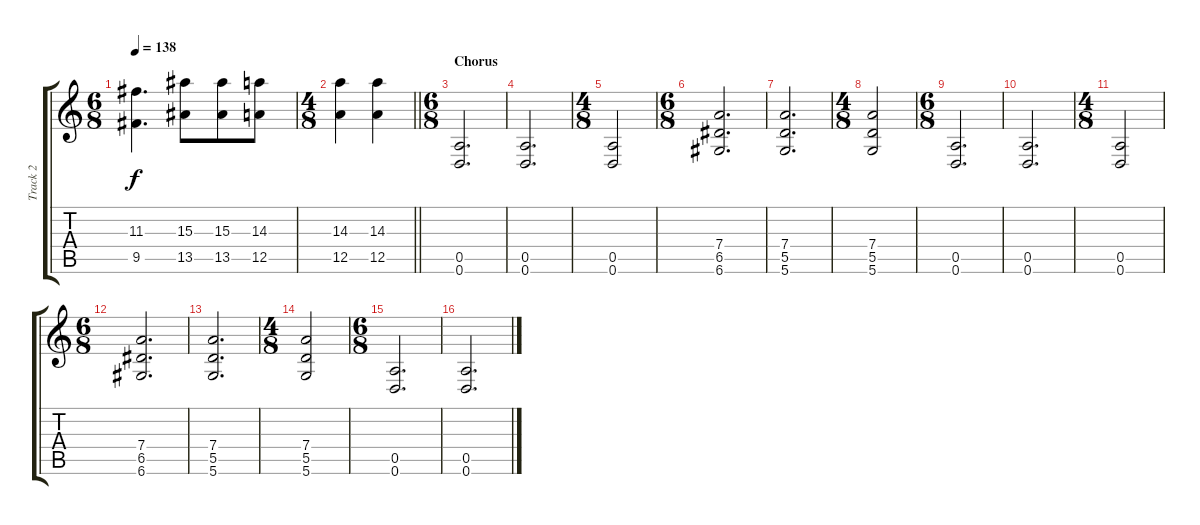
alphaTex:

\track ("Track 2" "Track 2") {instrument distortionguitar}
\staff {score tabs}
\tuning (E4 B3 G3 D3 A2 D2) {hide}
\ts (6 8)
\tempo 138
\clef g2
\ks c
(11.3 9.5).4{d dy f} (15.3 13.5).8 (15.3 13.5).8 (14.3 12.5).8 |
\ts (4 8)
\barLineRight lightlight
(14.3 12.5).4 (14.3 12.5).4 |
\ts (6 8)
\section ("" "Chorus")
(0.5 0.6).2{d} |
(0.5 0.6).2{d} |
\ts (4 8)
(0.5 0.6).2 |
\ts (6 8)
(7.4 6.5 6.6).2{d} |
(7.4 5.5 5.6).2{d} |
\ts (4 8)
(7.4 5.5 5.6).2 |
\ts (6 8)
(0.5 0.6).2{d} |
(0.5 0.6).2{d} |
\ts (4 8)
(0.5 0.6).2 |
\ts (6 8)
(7.4 6.5 6.6).2{d} |
(7.4 5.5 5.6).2{d} |
\ts (4 8)
(7.4 5.5 5.6).2 |
\ts (6 8)
(0.5 0.6).2{d} |
(0.5 0.6).2{d}
